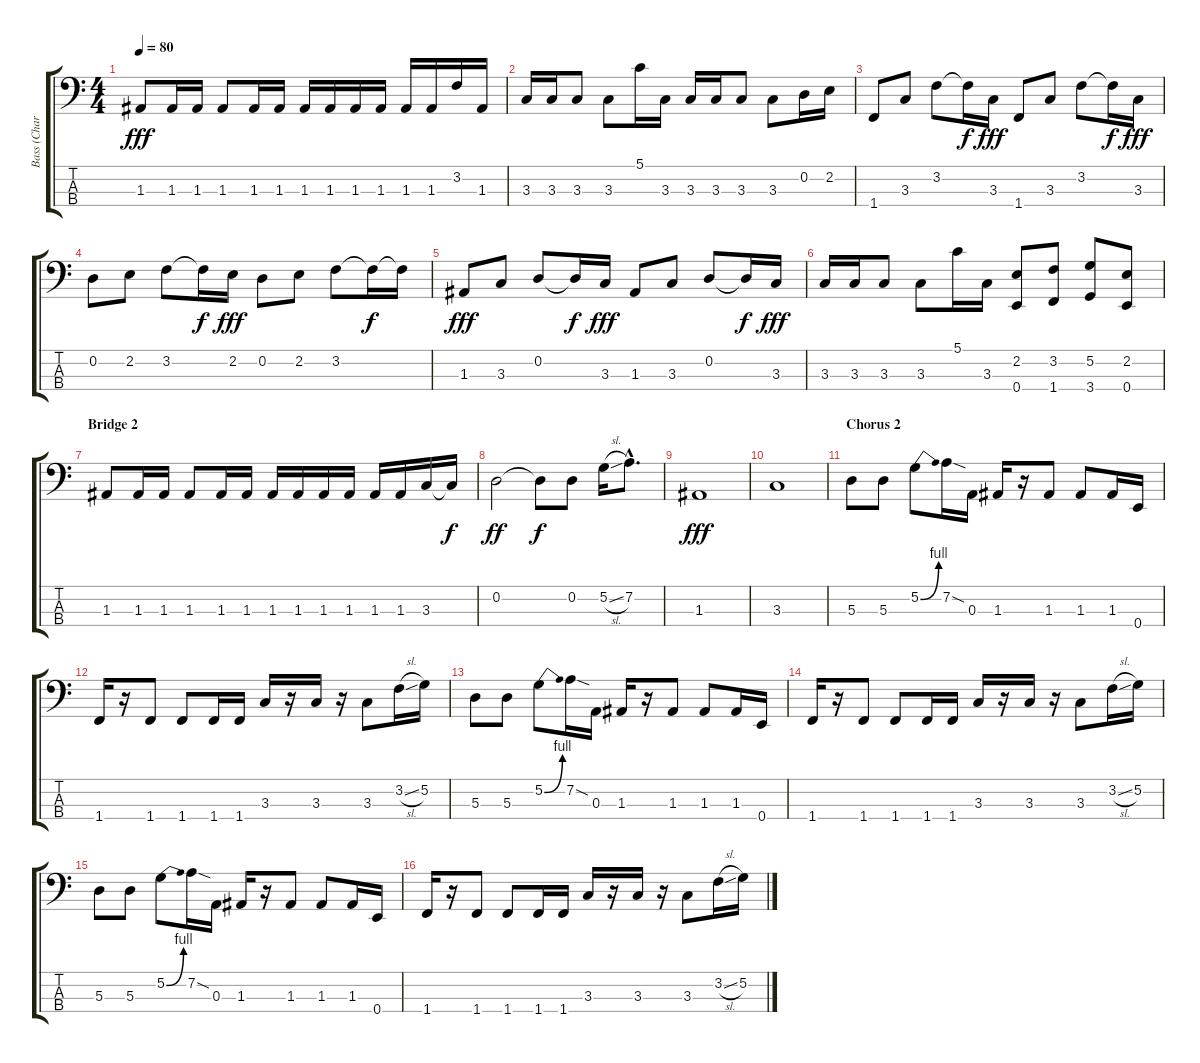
\track ("Bass (Charlie Moniz)" "Bass (Char") {instrument electricbasspick}
\staff {score tabs}
\tuning (G2 D2 A1 E1) {hide}
\ts (4 4)
\tempo 80
\clef f4
\ks c
1.3.8{dy fff} 1.3.16 1.3.16 1.3.8 1.3.16 1.3.16 1.3.16 1.3.16 1.3.16 1.3.16 1.3.16 1.3.16 3.2.16 1.3.16 |
3.3.16 3.3.16 3.3.8 3.3.8 5.1.16 3.3.16 3.3.16 3.3.16 3.3.8 3.3.8 0.2.16 2.2.16 |
1.4.8 3.3.8 3.2.8 3.2{t}.16{dy f} 3.3.16{dy fff} 1.4.8 3.3.8 3.2.8 3.2{t}.16{dy f} 3.3.16{dy fff} |
0.2.8 2.2.8 3.2.8 3.2{t}.16{dy f} 2.2.16{dy fff} 0.2.8 2.2.8 3.2.8 3.2{t}.16{dy f} 3.2{t}.16 |
1.3.8{dy fff} 3.3.8 0.2.8 0.2{t}.16{dy f} 3.3.16{dy fff} 1.3.8 3.3.8 0.2.8 0.2{t}.16{dy f} 3.3.16{dy fff} |
3.3.16 3.3.16 3.3.8 3.3.8 5.1.16 3.3.16 (2.2 0.4).8 (3.2 1.4).8 (5.2 3.4).8 (2.2 0.4).8 |
\section ("" "Bridge 2")
1.3.8 1.3.16 1.3.16 1.3.8 1.3.16 1.3.16 1.3.16 1.3.16 1.3.16 1.3.16 1.3.16 1.3.16 3.3.16 3.3{t}.16{dy f} |
0.2.2{dy ff} 0.2{t}.8{dy f} 0.2.8 5.2{sl}.16 7.2{hac}.8{d} |
1.3.1{dy fff} |
3.3.1 |
\section ("" "Chorus 2")
5.3.8 5.3.8 5.2{be (bend 0 0 60 4)}.8 7.2{sod}.16 0.3.16 1.3.16 r.16 1.3.8 1.3.8 1.3.16 0.4.16 |
1.4.16 r.16 1.4.8 1.4.8 1.4.16 1.4.16 3.3.16 r.16 3.3.16 r.16 3.3.8 3.2{sl}.16 5.2.16 |
5.3.8 5.3.8 5.2{be (bend 0 0 60 4)}.8 7.2{sod}.16 0.3.16 1.3.16 r.16 1.3.8 1.3.8 1.3.16 0.4.16 |
1.4.16 r.16 1.4.8 1.4.8 1.4.16 1.4.16 3.3.16 r.16 3.3.16 r.16 3.3.8 3.2{sl}.16 5.2.16 |
5.3.8 5.3.8 5.2{be (bend 0 0 60 4)}.8 7.2{sod}.16 0.3.16 1.3.16 r.16 1.3.8 1.3.8 1.3.16 0.4.16 |
1.4.16 r.16 1.4.8 1.4.8 1.4.16 1.4.16 3.3.16 r.16 3.3.16 r.16 3.3.8 3.2{sl}.16 5.2.16
